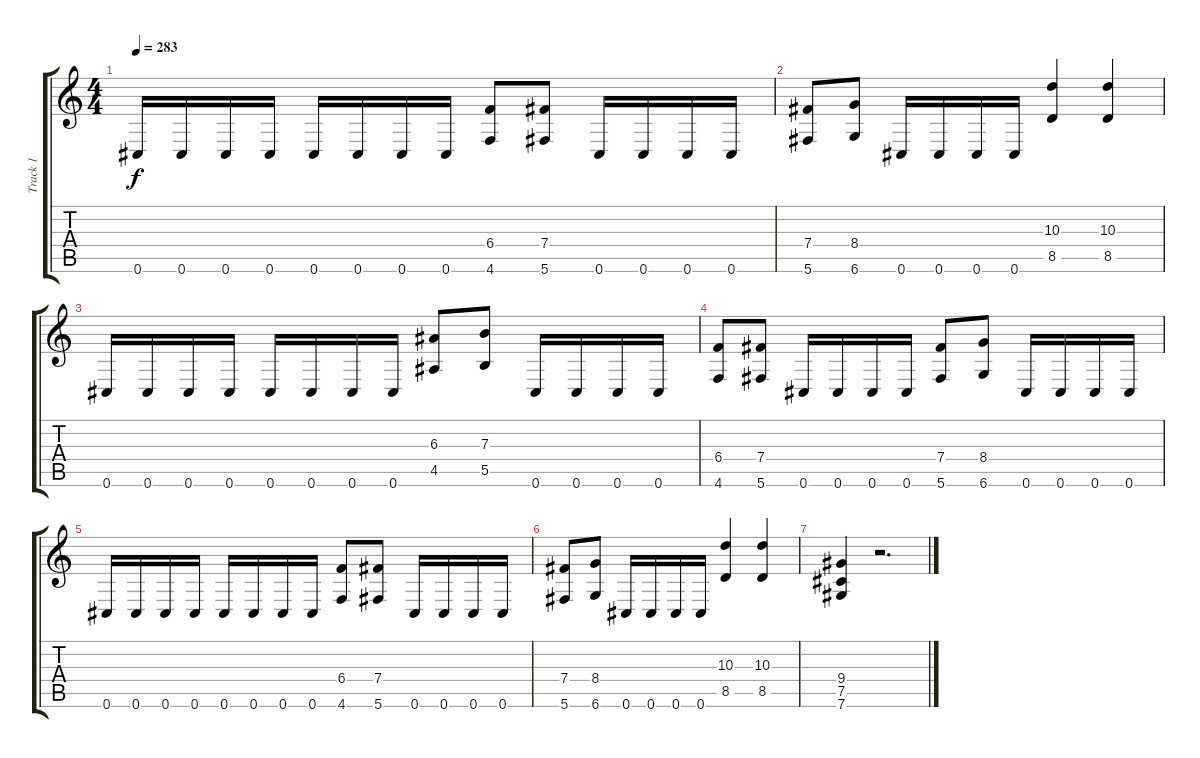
\track ("Track 1" "Track 1") {instrument distortionguitar}
\staff {score tabs}
\tuning (Db4 Ab3 E3 B2 Gb2 Db2) {hide}
\ts (4 4)
\tempo 283
\clef g2
\ks c
0.6.16{dy f} 0.6.16 0.6.16 0.6.16 0.6.16 0.6.16 0.6.16 0.6.16 (6.4 4.6).8 (7.4 5.6).8 0.6.16 0.6.16 0.6.16 0.6.16 |
(7.4 5.6).8 (8.4 6.6).8 0.6.16 0.6.16 0.6.16 0.6.16 (10.3 8.5).4 (10.3 8.5).4 |
0.6.16 0.6.16 0.6.16 0.6.16 0.6.16 0.6.16 0.6.16 0.6.16 (6.3 4.5).8 (7.3 5.5).8 0.6.16 0.6.16 0.6.16 0.6.16 |
(6.4 4.6).8 (7.4 5.6).8 0.6.16 0.6.16 0.6.16 0.6.16 (7.4 5.6).8 (8.4 6.6).8 0.6.16 0.6.16 0.6.16 0.6.16 |
0.6.16 0.6.16 0.6.16 0.6.16 0.6.16 0.6.16 0.6.16 0.6.16 (6.4 4.6).8 (7.4 5.6).8 0.6.16 0.6.16 0.6.16 0.6.16 |
(7.4 5.6).8 (8.4 6.6).8 0.6.16 0.6.16 0.6.16 0.6.16 (10.3 8.5).4 (10.3 8.5).4 |
(9.4 7.5 7.6).4 r.2{d}
